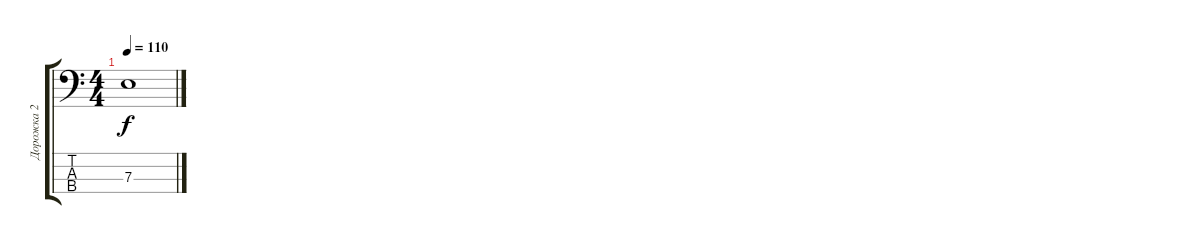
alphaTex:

\track ("Дорожка 2" "Дорожка 2") {instrument electricbasspick}
\staff {score tabs}
\tuning (G2 D2 A1 E1) {hide}
\ts (4 4)
\tempo 110
\clef f4
\ks c
7.3.1{dy f volume 0}
